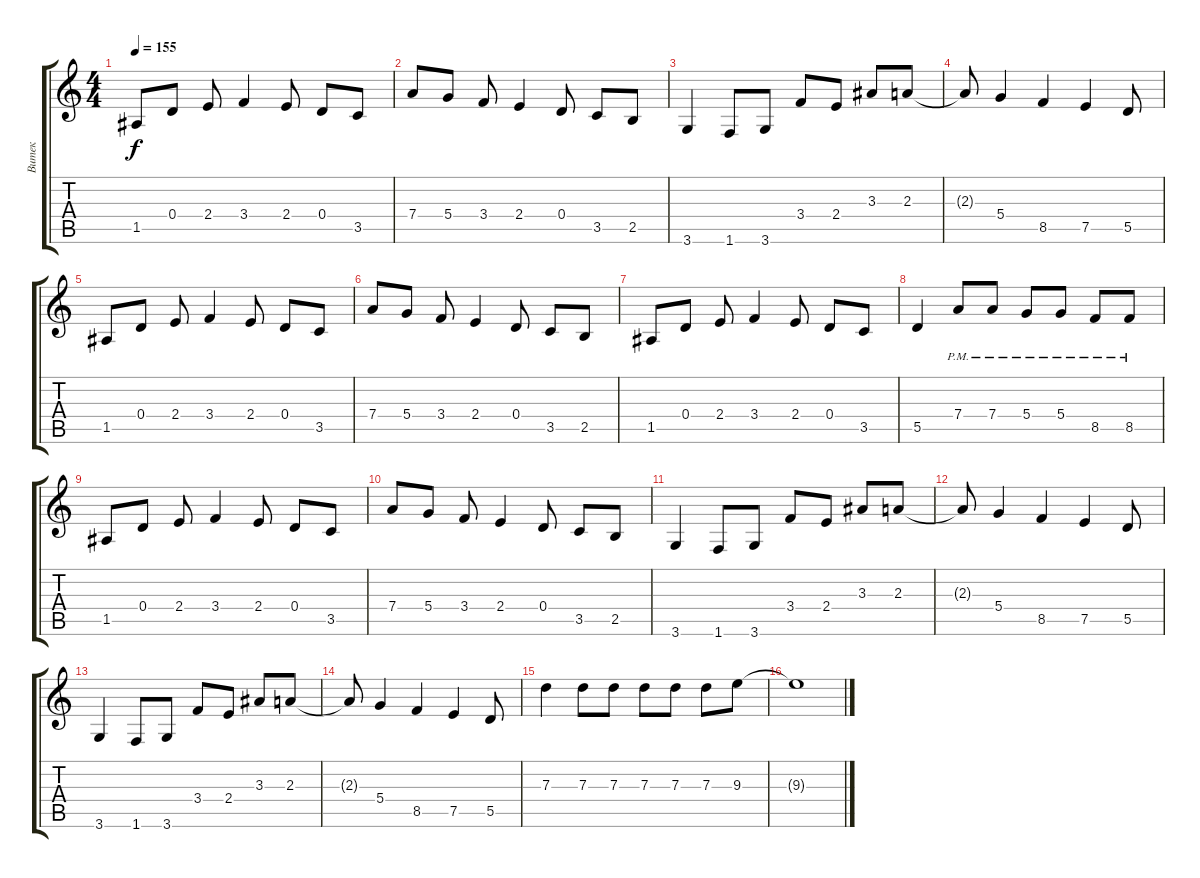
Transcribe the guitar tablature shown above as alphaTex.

\track ("Витек" "Витек") {instrument distortionguitar}
\staff {score tabs}
\tuning (E4 B3 G3 D3 A2 E2) {hide}
\ts (4 4)
\tempo 155
\clef g2
\ks c
1.5.8{dy f} 0.4.8 2.4.8 3.4.4 2.4.8 0.4.8 3.5.8 |
7.4.8 5.4.8 3.4.8 2.4.4 0.4.8 3.5.8 2.5.8 |
3.6.4 1.6.8 3.6.8 3.4.8 2.4.8 3.3.8 2.3.8 |
2.3{t}.8 5.4.4 8.5.4 7.5.4 5.5.8 |
1.5.8 0.4.8 2.4.8 3.4.4 2.4.8 0.4.8 3.5.8 |
7.4.8 5.4.8 3.4.8 2.4.4 0.4.8 3.5.8 2.5.8 |
1.5.8 0.4.8 2.4.8 3.4.4 2.4.8 0.4.8 3.5.8 |
5.5.4 7.4{pm}.8 7.4{pm}.8 5.4{pm}.8 5.4{pm}.8 8.5{pm}.8 8.5{pm}.8 |
1.5.8 0.4.8 2.4.8 3.4.4 2.4.8 0.4.8 3.5.8 |
7.4.8 5.4.8 3.4.8 2.4.4 0.4.8 3.5.8 2.5.8 |
3.6.4 1.6.8 3.6.8 3.4.8 2.4.8 3.3.8 2.3.8 |
2.3{t}.8 5.4.4 8.5.4 7.5.4 5.5.8 |
3.6.4 1.6.8 3.6.8 3.4.8 2.4.8 3.3.8 2.3.8 |
2.3{t}.8 5.4.4 8.5.4 7.5.4 5.5.8 |
7.3.4 7.3.8 7.3.8 7.3.8 7.3.8 7.3.8 9.3.8 |
9.3{t}.1
